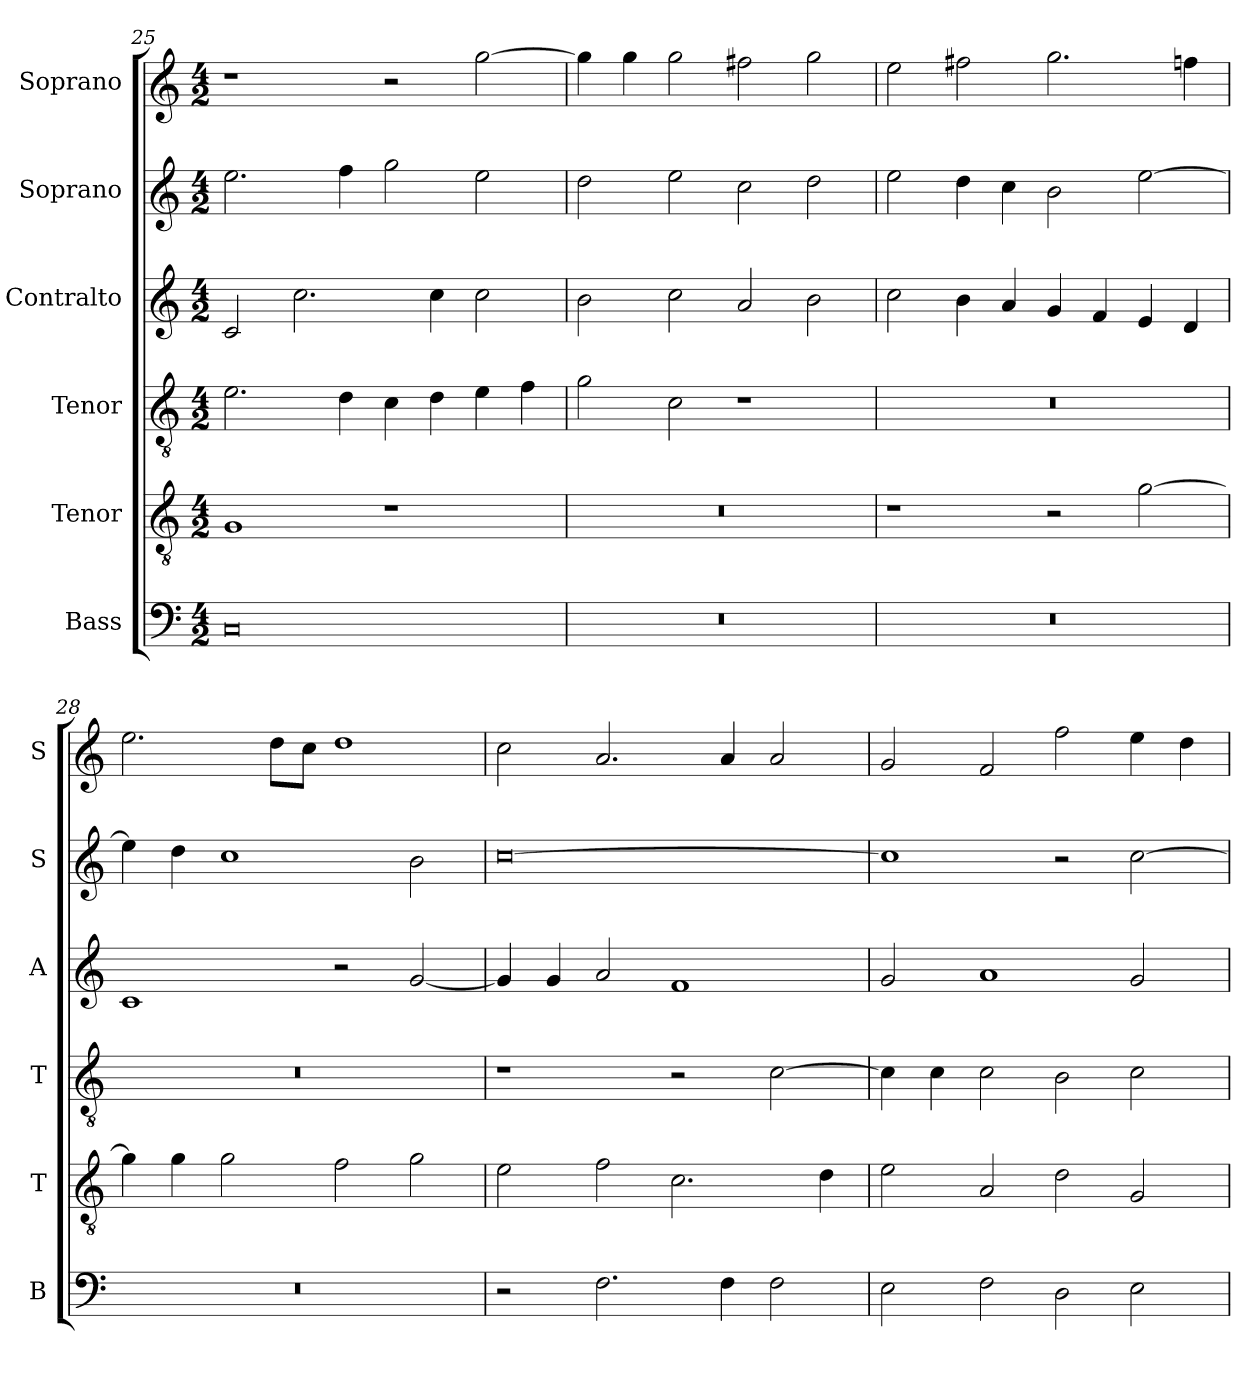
**kern	**kern	**kern	**kern	**kern	**kern
*part6	*part5	*part4	*part3	*part2	*part1
*staff6	*staff5	*staff4	*staff3	*staff2	*staff1
*I"Bass	*I"Tenor	*I"Tenor	*I"Contralto	*I"Soprano	*I"Soprano
*I'B	*I'T	*I'T	*I'A	*I'S	*I'S
*clefF4	*clefGv2	*clefGv2	*clefG2	*clefG2	*clefG2
*k[]	*k[]	*k[]	*k[]	*k[]	*k[]
*C:ion	*C:ion	*C:ion	*C:ion	*C:ion	*C:ion
*M4/2	*M4/2	*M4/2	*M4/2	*M4/2	*M4/2
=25	=25	=25	=25	=25	=25
0C	1G	2.e	2c	2.ee	1r
.	.	.	2.cc	.	.
.	.	4d	.	4ff	.
.	1r	4c	.	2gg	2r
.	.	4d	4cc	.	.
.	.	4e	2cc	2ee	[2gg
.	.	4f	.	.	.
=26	=26	=26	=26	=26	=26
0r	0r	2g	2b	2dd	4gg]
.	.	.	.	.	4gg
.	.	2c	2cc	2ee	2gg
.	.	1r	2a	2cc	2ff#X
.	.	.	2b	2dd	2gg
=27	=27	=27	=27	=27	=27
0r	1r	0r	2cc	2ee	2ee
.	.	.	4b	4dd	2ff#X
.	.	.	4a	4cc	.
.	2r	.	4g	2b	2.gg
.	.	.	4f	.	.
.	[2g	.	4e	[2ee	.
.	.	.	4d	.	4ffn
=28	=28	=28	=28	=28	=28
0r	4g]	0r	1c	4ee]	2.ee
.	4g	.	.	4dd	.
.	2g	.	.	1cc	.
.	.	.	.	.	8dd\L
.	.	.	.	.	8cc\J
.	2f	.	2r	.	1dd
.	2g	.	[2g	2b	.
=29	=29	=29	=29	=29	=29
2r	2e	1r	4g]	[0cc	2cc
.	.	.	4g	.	.
2.F	2f	.	2a	.	2.a
.	2.c	2r	1f	.	.
4F	.	.	.	.	4a
2F	.	[2c	.	.	2a
.	4d	.	.	.	.
=30	=30	=30	=30	=30	=30
2E	2e	4c]	2g	1cc]	2g
.	.	4c	.	.	.
2F	2A	2c	1a	.	2f
2D	2d	2B	.	2r	2ff
2E	2G	2c	2g	[2cc	4ee
.	.	.	.	.	4dd
=	=	=	=	=	=
*-	*-	*-	*-	*-	*-
